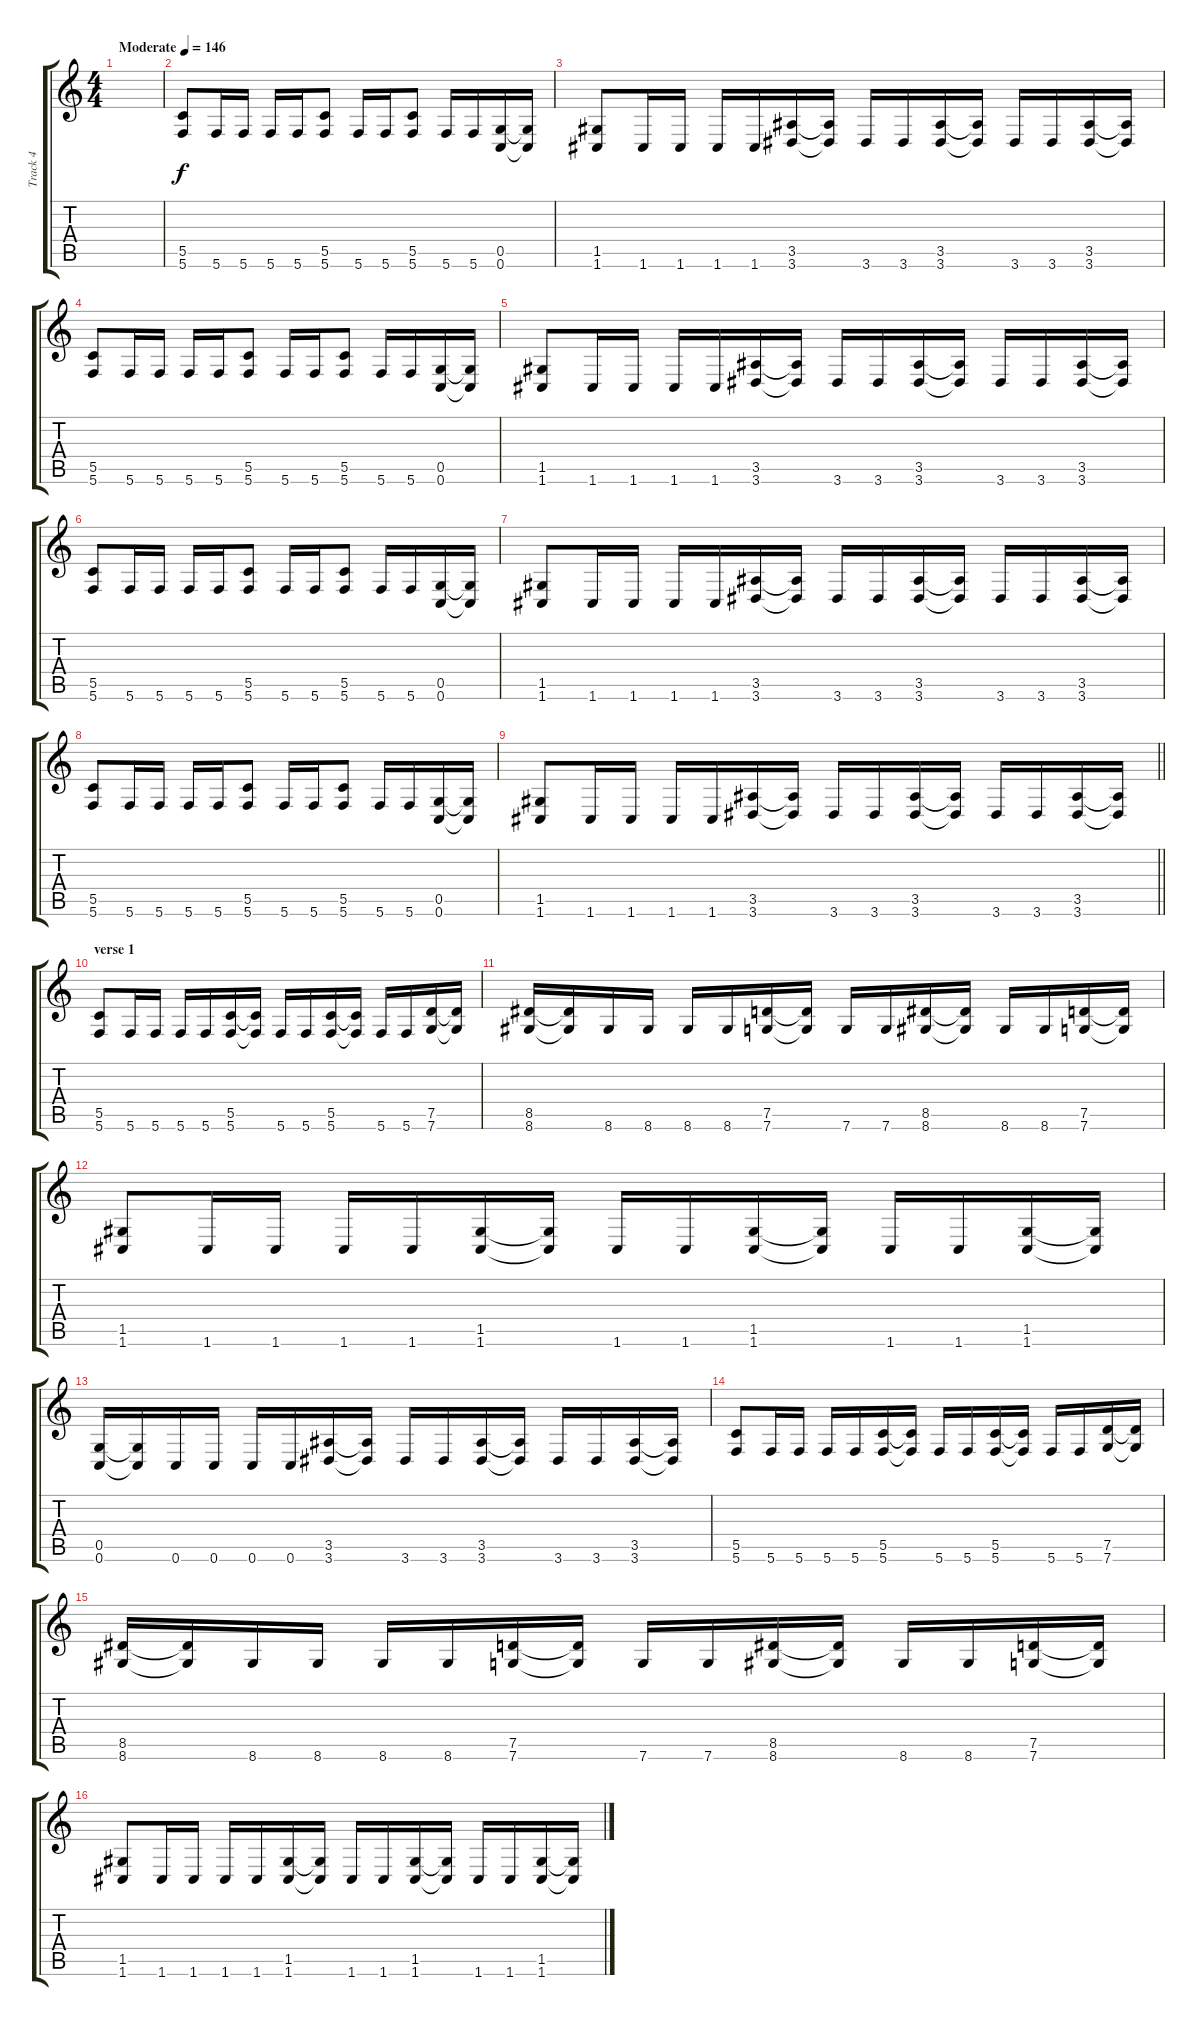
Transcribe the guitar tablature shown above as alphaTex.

\track ("Track 4" "Track 4") {instrument distortionguitar}
\staff {score tabs}
\tuning (D4 A3 F3 C3 G2 C2) {hide}
\ts (4 4)
\tempo (146 "Moderate")
\clef g2
\ks c
|
(5.5 5.6).8 5.6.16 5.6.16 5.6.16 5.6.16 (5.5 5.6).8 5.6.16 5.6.16 (5.5 5.6).8 5.6.16 5.6.16 (0.5 0.6).16 (0.5{t} 0.6{t}).16 |
(1.5 1.6).8 1.6.16 1.6.16 1.6.16 1.6.16 (3.5 3.6).16 (3.5{t} 3.6{t}).16 3.6.16 3.6.16 (3.5 3.6).16 (3.5{t} 3.6{t}).16 3.6.16 3.6.16 (3.5 3.6).16 (3.5{t} 3.6{t}).16 |
(5.5 5.6).8 5.6.16 5.6.16 5.6.16 5.6.16 (5.5 5.6).8 5.6.16 5.6.16 (5.5 5.6).8 5.6.16 5.6.16 (0.5 0.6).16 (0.5{t} 0.6{t}).16 |
(1.5 1.6).8 1.6.16 1.6.16 1.6.16 1.6.16 (3.5 3.6).16 (3.5{t} 3.6{t}).16 3.6.16 3.6.16 (3.5 3.6).16 (3.5{t} 3.6{t}).16 3.6.16 3.6.16 (3.5 3.6).16 (3.5{t} 3.6{t}).16 |
(5.5 5.6).8 5.6.16 5.6.16 5.6.16 5.6.16 (5.5 5.6).8 5.6.16 5.6.16 (5.5 5.6).8 5.6.16 5.6.16 (0.5 0.6).16 (0.5{t} 0.6{t}).16 |
(1.5 1.6).8 1.6.16 1.6.16 1.6.16 1.6.16 (3.5 3.6).16 (3.5{t} 3.6{t}).16 3.6.16 3.6.16 (3.5 3.6).16 (3.5{t} 3.6{t}).16 3.6.16 3.6.16 (3.5 3.6).16 (3.5{t} 3.6{t}).16 |
(5.5 5.6).8 5.6.16 5.6.16 5.6.16 5.6.16 (5.5 5.6).8 5.6.16 5.6.16 (5.5 5.6).8 5.6.16 5.6.16 (0.5 0.6).16 (0.5{t} 0.6{t}).16 |
\barLineRight lightlight
(1.5 1.6).8 1.6.16 1.6.16 1.6.16 1.6.16 (3.5 3.6).16 (3.5{t} 3.6{t}).16 3.6.16 3.6.16 (3.5 3.6).16 (3.5{t} 3.6{t}).16 3.6.16 3.6.16 (3.5 3.6).16 (3.5{t} 3.6{t}).16 |
\section ("" "verse 1")
(5.5 5.6).8 5.6.16 5.6.16 5.6.16 5.6.16 (5.5 5.6).16 (5.5{t} 5.6{t}).16 5.6.16 5.6.16 (5.5 5.6).16 (5.5{t} 5.6{t}).16 5.6.16 5.6.16 (7.5 7.6).16 (7.5{t} 7.6{t}).16 |
(8.5 8.6).16 (8.5{t} 8.6{t}).16 8.6.16 8.6.16 8.6.16 8.6.16 (7.5 7.6).16 (7.5{t} 7.6{t}).16 7.6.16 7.6.16 (8.5 8.6).16 (8.5{t} 8.6{t}).16 8.6.16 8.6.16 (7.5 7.6).16 (7.5{t} 7.6{t}).16 |
(1.5 1.6).8 1.6.16 1.6.16 1.6.16 1.6.16 (1.5 1.6).16 (1.5{t} 1.6{t}).16 1.6.16 1.6.16 (1.5 1.6).16 (1.5{t} 1.6{t}).16 1.6.16 1.6.16 (1.5 1.6).16 (1.5{t} 1.6{t}).16 |
(0.5 0.6).16 (0.5{t} 0.6{t}).16 0.6.16 0.6.16 0.6.16 0.6.16 (3.5 3.6).16 (3.5{t} 3.6{t}).16 3.6.16 3.6.16 (3.5 3.6).16 (3.5{t} 3.6{t}).16 3.6.16 3.6.16 (3.5 3.6).16 (3.5{t} 3.6{t}).16 |
(5.5 5.6).8 5.6.16 5.6.16 5.6.16 5.6.16 (5.5 5.6).16 (5.5{t} 5.6{t}).16 5.6.16 5.6.16 (5.5 5.6).16 (5.5{t} 5.6{t}).16 5.6.16 5.6.16 (7.5 7.6).16 (7.5{t} 7.6{t}).16 |
(8.5 8.6).16 (8.5{t} 8.6{t}).16 8.6.16 8.6.16 8.6.16 8.6.16 (7.5 7.6).16 (7.5{t} 7.6{t}).16 7.6.16 7.6.16 (8.5 8.6).16 (8.5{t} 8.6{t}).16 8.6.16 8.6.16 (7.5 7.6).16 (7.5{t} 7.6{t}).16 |
(1.5 1.6).8 1.6.16 1.6.16 1.6.16 1.6.16 (1.5 1.6).16 (1.5{t} 1.6{t}).16 1.6.16 1.6.16 (1.5 1.6).16 (1.5{t} 1.6{t}).16 1.6.16 1.6.16 (1.5 1.6).16 (1.5{t} 1.6{t}).16
